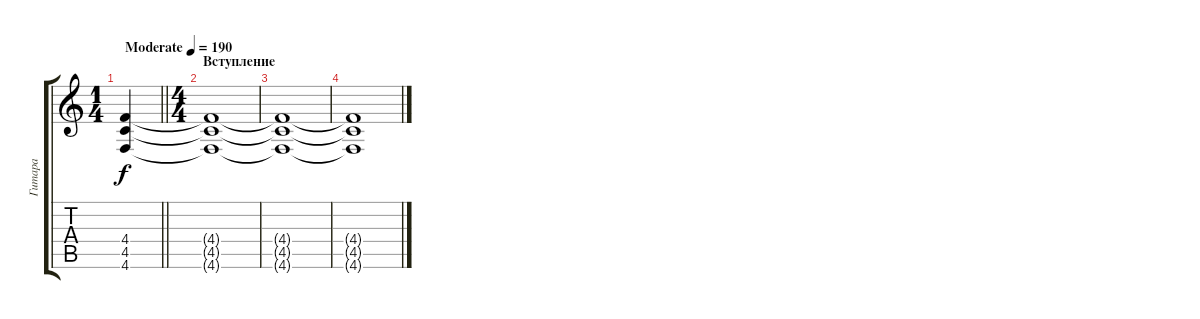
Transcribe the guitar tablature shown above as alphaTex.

\track ("Гитара" "Гитара") {instrument distortionguitar}
\staff {score tabs}
\tuning (Eb4 Bb3 Gb3 Db3 Ab2 Db2) {hide}
\ts (1 4)
\tempo (190 "Moderate")
\clef g2
\barLineRight lightlight
\ks c
(4.4 4.5 4.6).4{dy f instrument distortionguitar} |
\ts (4 4)
\section ("" "Вступление")
(4.4{t} 4.5{t} 4.6{t}).1 |
(4.4{t} 4.5{t} 4.6{t}).1 |
(4.4{t} 4.5{t} 4.6{t}).1
